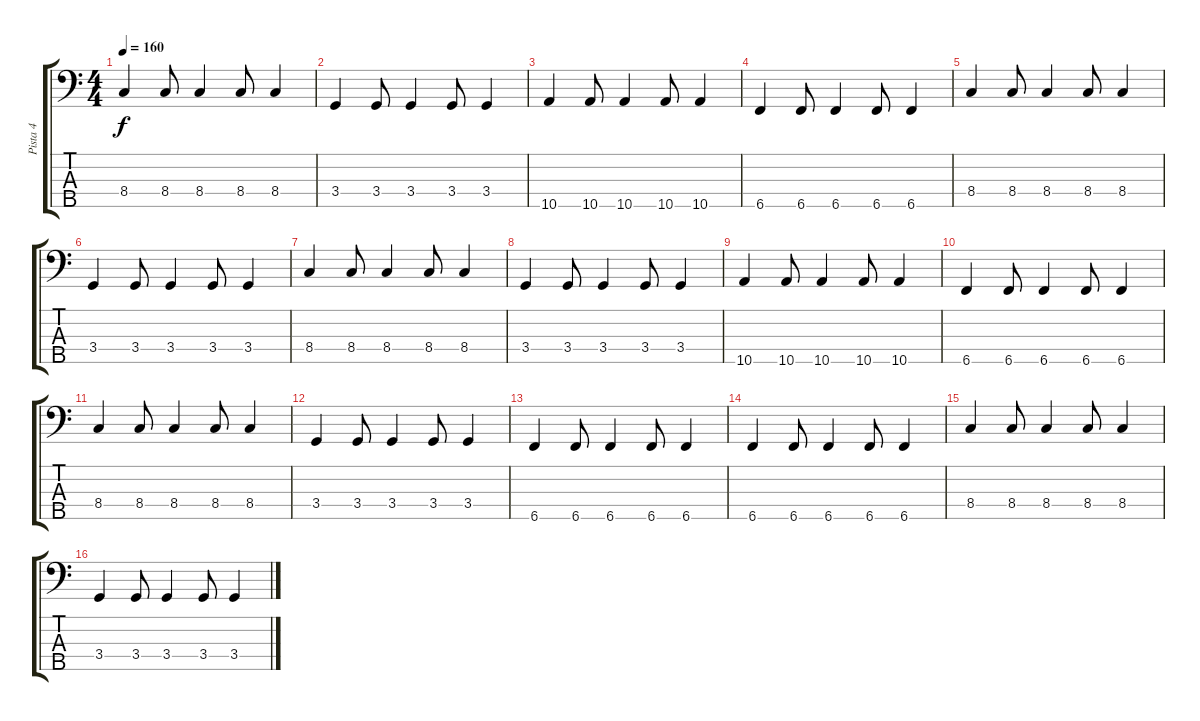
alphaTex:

\track ("Pista 4" "Pista 4") {instrument electricbassfinger}
\staff {score tabs}
\tuning (G2 D2 A1 E1 B0) {hide}
\ts (4 4)
\tempo 160
\clef f4
\ks c
8.4.4{dy f} 8.4.8 8.4.4 8.4.8 8.4.4 |
3.4.4 3.4.8 3.4.4 3.4.8 3.4.4 |
10.5.4 10.5.8 10.5.4 10.5.8 10.5.4 |
6.5.4 6.5.8 6.5.4 6.5.8 6.5.4 |
8.4.4 8.4.8 8.4.4 8.4.8 8.4.4 |
3.4.4 3.4.8 3.4.4 3.4.8 3.4.4 |
8.4.4 8.4.8 8.4.4 8.4.8 8.4.4 |
3.4.4 3.4.8 3.4.4 3.4.8 3.4.4 |
10.5.4 10.5.8 10.5.4 10.5.8 10.5.4 |
6.5.4 6.5.8 6.5.4 6.5.8 6.5.4 |
8.4.4 8.4.8 8.4.4 8.4.8 8.4.4 |
3.4.4 3.4.8 3.4.4 3.4.8 3.4.4 |
6.5.4 6.5.8 6.5.4 6.5.8 6.5.4 |
6.5.4 6.5.8 6.5.4 6.5.8 6.5.4 |
8.4.4 8.4.8 8.4.4 8.4.8 8.4.4 |
3.4.4 3.4.8 3.4.4 3.4.8 3.4.4
